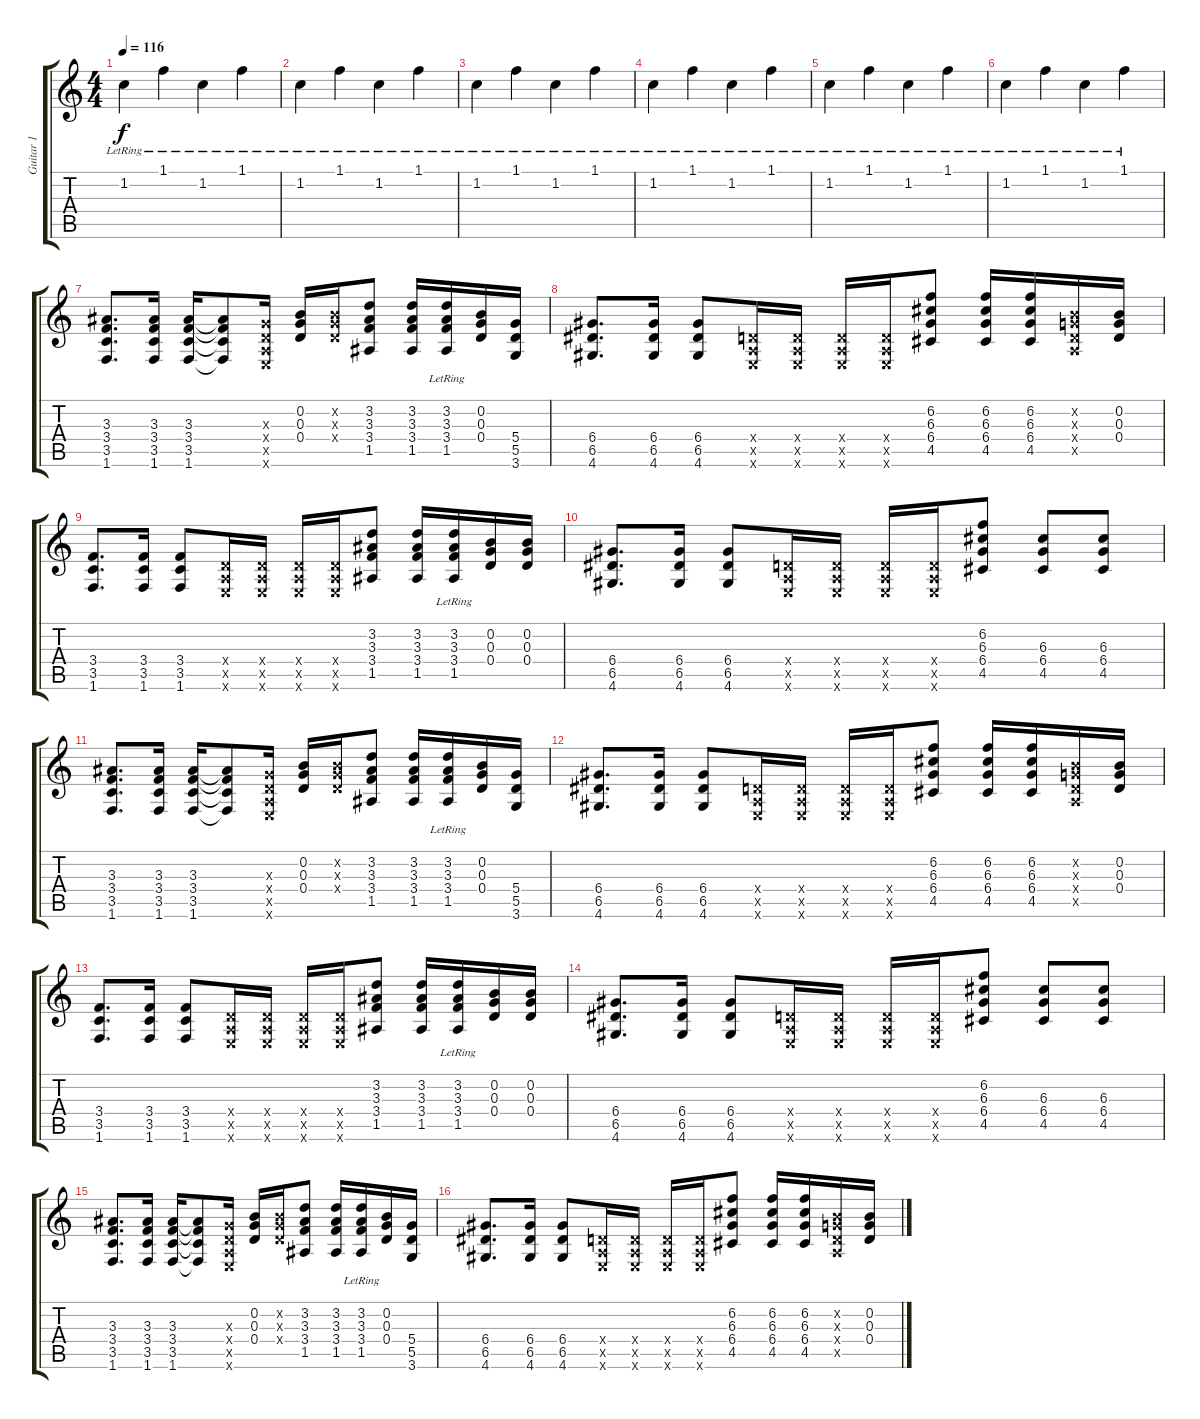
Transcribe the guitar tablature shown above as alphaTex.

\track ("Guitar 1" "Guitar 1") {instrument distortionguitar}
\staff {score tabs}
\tuning (E4 B3 G3 D3 A2 E2) {hide}
\ts (4 4)
\tempo 116
\clef g2
\ks c
1.2{lr}.4{dy f} 1.1{lr}.4 1.2{lr}.4 1.1{lr}.4 |
1.2{lr}.4 1.1{lr}.4 1.2{lr}.4 1.1{lr}.4 |
1.2{lr}.4{instrument acousticguitarsteel} 1.1{lr}.4 1.2{lr}.4 1.1{lr}.4 |
1.2{lr}.4 1.1{lr}.4 1.2{lr}.4 1.1{lr}.4 |
1.2{lr}.4 1.1{lr}.4 1.2{lr}.4 1.1{lr}.4 |
1.2{lr}.4 1.1{lr}.4 1.2{lr}.4 1.1{lr}.4 |
(3.3 3.4 3.5 1.6).8{d volume 13 instrument distortionguitar} (3.3 3.4 3.5 1.6).16 (3.3 3.4 3.5 1.6).16 (3.3{t} 3.4{t} 3.5{t} 1.6{t}).8 (0.3{x} 0.4{x} 0.5{x} 0.6{x}).16 (0.2 0.3 0.4).16 (0.2{x} 0.3{x} 0.4{x}).16 (3.2 3.3 3.4 1.5).8 (3.2 3.3 3.4 1.5).16 (3.2 3.3 3.4 1.5{lr}).16 (0.2 0.3 0.4).16 (5.4 5.5 3.6).16 |
(6.4 6.5 4.6).8{d} (6.4 6.5 4.6).16 (6.4 6.5 4.6).8 (0.4{x} 0.5{x} 0.6{x}).16 (0.4{x} 0.5{x} 0.6{x}).16 (0.4{x} 0.5{x} 0.6{x}).16 (0.4{x} 0.5{x} 0.6{x}).16 (6.2 6.3 6.4 4.5).8 (6.2 6.3 6.4 4.5).16 (6.2 6.3 6.4 4.5).16 (0.2{x} 0.3{x} 0.4{x} 0.5{x}).16 (0.2 0.3 0.4).16 |
(3.4 3.5 1.6).8{d} (3.4 3.5 1.6).16 (3.4 3.5 1.6).8 (0.4{x} 0.5{x} 0.6{x}).16 (0.4{x} 0.5{x} 0.6{x}).16 (0.4{x} 0.5{x} 0.6{x}).16 (0.4{x} 0.5{x} 0.6{x}).16 (3.2 3.3 3.4 1.5).8 (3.2 3.3 3.4 1.5).16 (3.2 3.3 3.4 1.5{lr}).16 (0.2 0.3 0.4).16 (0.2 0.3 0.4).16 |
(6.4 6.5 4.6).8{d} (6.4 6.5 4.6).16 (6.4 6.5 4.6).8 (0.4{x} 0.5{x} 0.6{x}).16 (0.4{x} 0.5{x} 0.6{x}).16 (0.4{x} 0.5{x} 0.6{x}).16 (0.4{x} 0.5{x} 0.6{x}).16 (6.2 6.3 6.4 4.5).8 (6.3 6.4 4.5).8 (6.3 6.4 4.5).8 |
(3.3 3.4 3.5 1.6).8{d} (3.3 3.4 3.5 1.6).16 (3.3 3.4 3.5 1.6).16 (3.3{t} 3.4{t} 3.5{t} 1.6{t}).8 (0.3{x} 0.4{x} 0.5{x} 0.6{x}).16 (0.2 0.3 0.4).16 (0.2{x} 0.3{x} 0.4{x}).16 (3.2 3.3 3.4 1.5).8 (3.2 3.3 3.4 1.5).16 (3.2 3.3 3.4 1.5{lr}).16 (0.2 0.3 0.4).16 (5.4 5.5 3.6).16 |
(6.4 6.5 4.6).8{d} (6.4 6.5 4.6).16 (6.4 6.5 4.6).8 (0.4{x} 0.5{x} 0.6{x}).16 (0.4{x} 0.5{x} 0.6{x}).16 (0.4{x} 0.5{x} 0.6{x}).16 (0.4{x} 0.5{x} 0.6{x}).16 (6.2 6.3 6.4 4.5).8 (6.2 6.3 6.4 4.5).16 (6.2 6.3 6.4 4.5).16 (0.2{x} 0.3{x} 0.4{x} 0.5{x}).16 (0.2 0.3 0.4).16 |
(3.4 3.5 1.6).8{d} (3.4 3.5 1.6).16 (3.4 3.5 1.6).8 (0.4{x} 0.5{x} 0.6{x}).16 (0.4{x} 0.5{x} 0.6{x}).16 (0.4{x} 0.5{x} 0.6{x}).16 (0.4{x} 0.5{x} 0.6{x}).16 (3.2 3.3 3.4 1.5).8 (3.2 3.3 3.4 1.5).16 (3.2 3.3 3.4 1.5{lr}).16 (0.2 0.3 0.4).16 (0.2 0.3 0.4).16 |
(6.4 6.5 4.6).8{d} (6.4 6.5 4.6).16 (6.4 6.5 4.6).8 (0.4{x} 0.5{x} 0.6{x}).16 (0.4{x} 0.5{x} 0.6{x}).16 (0.4{x} 0.5{x} 0.6{x}).16 (0.4{x} 0.5{x} 0.6{x}).16 (6.2 6.3 6.4 4.5).8 (6.3 6.4 4.5).8 (6.3 6.4 4.5).8 |
(3.3 3.4 3.5 1.6).8{d} (3.3 3.4 3.5 1.6).16 (3.3 3.4 3.5 1.6).16 (3.3{t} 3.4{t} 3.5{t} 1.6{t}).8 (0.3{x} 0.4{x} 0.5{x} 0.6{x}).16 (0.2 0.3 0.4).16 (0.2{x} 0.3{x} 0.4{x}).16 (3.2 3.3 3.4 1.5).8 (3.2 3.3 3.4 1.5).16 (3.2 3.3 3.4 1.5{lr}).16 (0.2 0.3 0.4).16 (5.4 5.5 3.6).16 |
(6.4 6.5 4.6).8{d} (6.4 6.5 4.6).16 (6.4 6.5 4.6).8 (0.4{x} 0.5{x} 0.6{x}).16 (0.4{x} 0.5{x} 0.6{x}).16 (0.4{x} 0.5{x} 0.6{x}).16 (0.4{x} 0.5{x} 0.6{x}).16 (6.2 6.3 6.4 4.5).8 (6.2 6.3 6.4 4.5).16 (6.2 6.3 6.4 4.5).16 (0.2{x} 0.3{x} 0.4{x} 0.5{x}).16 (0.2 0.3 0.4).16
